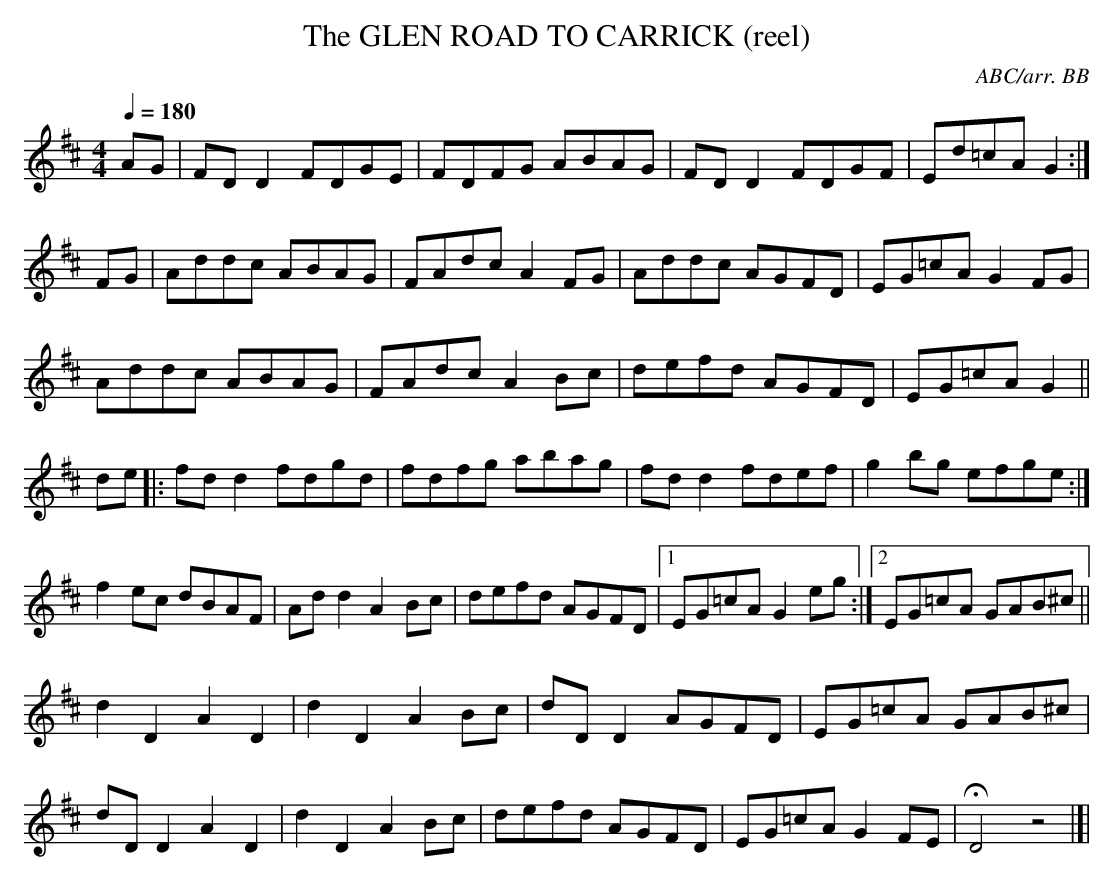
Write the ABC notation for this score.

X:1
T:The GLEN ROAD TO CARRICK (reel)
C:ABC/arr. BB
Q:1/4=180
M:4/4
L:1/8
K:D
AG|FDD2 FDGE|FDFG ABAG|FDD2 FDGF|Ed=cA G2 :|
FG|Addc ABAG|FAdc A2FG|Addc AGFD|EG=cA G2FG|
Addc ABAG|FAdc A2Bc|defd AGFD|EG=cA G2 ||
de|:fdd2 fdgd|fdfg abag|fdd2 fdef|g2bg efge :|
f2ec dBAF|Add2 A2Bc|defd AGFD|1 EG=cA G2eg :|\
[2 EG=cA GAB^c||
d2D2 A2D2|d2D2 A2Bc|dDD2 AGFD|EG=cA GAB^c|
dDD2 A2D2|d2D2 A2Bc|defd AGFD|EG=cA G2FE|HD4z4|]|
